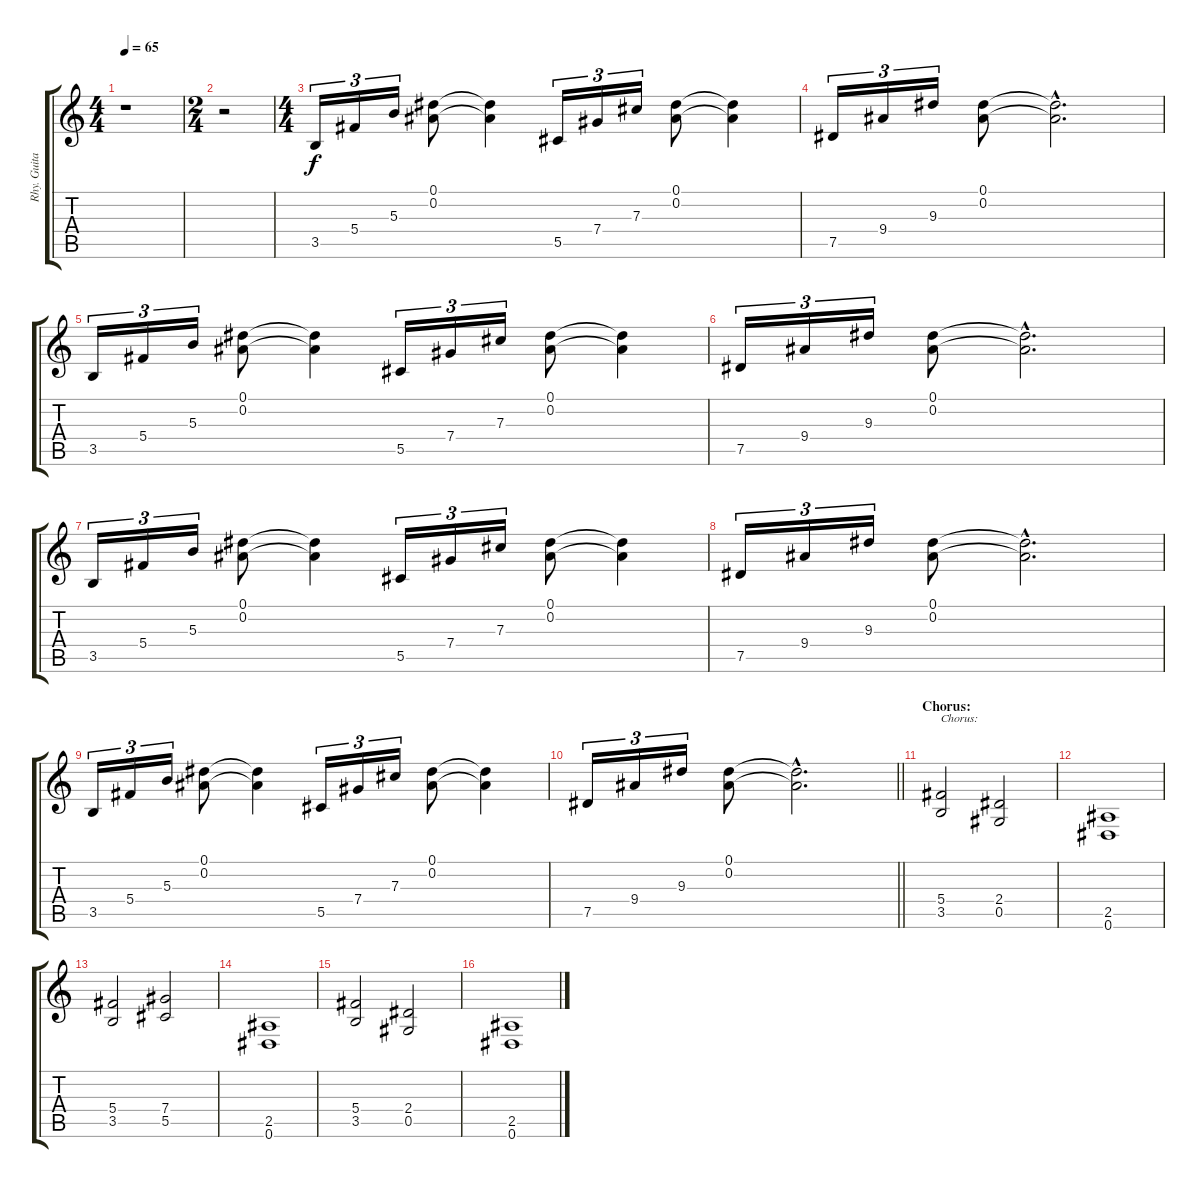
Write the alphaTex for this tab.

\track ("Rhy. Guitar 1" "Rhy. Guita") {instrument distortionguitar}
\staff {score tabs}
\tuning (Eb4 Bb3 Gb3 Db3 Ab2 Eb2) {hide}
\ts (4 4)
\tempo 65
\clef g2
\ks c
r.1{dy f} |
\ts (2 4)
r.2 |
\ts (4 4)
3.5.16{tu (3 2)} 5.4.16{tu (3 2)} 5.3.16{tu (3 2)} (0.1 0.2).8 (0.1{t} 0.2{t}).4 5.5.16{tu (3 2)} 7.4.16{tu (3 2)} 7.3.16{tu (3 2)} (0.1 0.2).8 (0.1{t} 0.2{t}).4 |
7.5.16{tu (3 2)} 9.4.16{tu (3 2)} 9.3.16{tu (3 2)} (0.1 0.2).8 (0.1{hac t} 0.2{hac t}).2{d} |
3.5.16{tu (3 2)} 5.4.16{tu (3 2)} 5.3.16{tu (3 2)} (0.1 0.2).8 (0.1{t} 0.2{t}).4 5.5.16{tu (3 2)} 7.4.16{tu (3 2)} 7.3.16{tu (3 2)} (0.1 0.2).8 (0.1{t} 0.2{t}).4 |
7.5.16{tu (3 2)} 9.4.16{tu (3 2)} 9.3.16{tu (3 2)} (0.1 0.2).8 (0.1{hac t} 0.2{hac t}).2{d} |
3.5.16{tu (3 2)} 5.4.16{tu (3 2)} 5.3.16{tu (3 2)} (0.1 0.2).8 (0.1{t} 0.2{t}).4 5.5.16{tu (3 2)} 7.4.16{tu (3 2)} 7.3.16{tu (3 2)} (0.1 0.2).8 (0.1{t} 0.2{t}).4 |
7.5.16{tu (3 2)} 9.4.16{tu (3 2)} 9.3.16{tu (3 2)} (0.1 0.2).8 (0.1{hac t} 0.2{hac t}).2{d} |
3.5.16{tu (3 2)} 5.4.16{tu (3 2)} 5.3.16{tu (3 2)} (0.1 0.2).8 (0.1{t} 0.2{t}).4 5.5.16{tu (3 2)} 7.4.16{tu (3 2)} 7.3.16{tu (3 2)} (0.1 0.2).8 (0.1{t} 0.2{t}).4 |
\barLineRight lightlight
7.5.16{tu (3 2)} 9.4.16{tu (3 2)} 9.3.16{tu (3 2)} (0.1 0.2).8 (0.1{hac t} 0.2{hac t}).2{d} |
\section ("" "Chorus:")
(5.4 3.5).2{txt "Chorus:"} (2.4 0.5).2 |
(2.5 0.6).1 |
(5.4 3.5).2 (7.4 5.5).2 |
(2.5 0.6).1 |
(5.4 3.5).2 (2.4 0.5).2 |
(2.5 0.6).1
